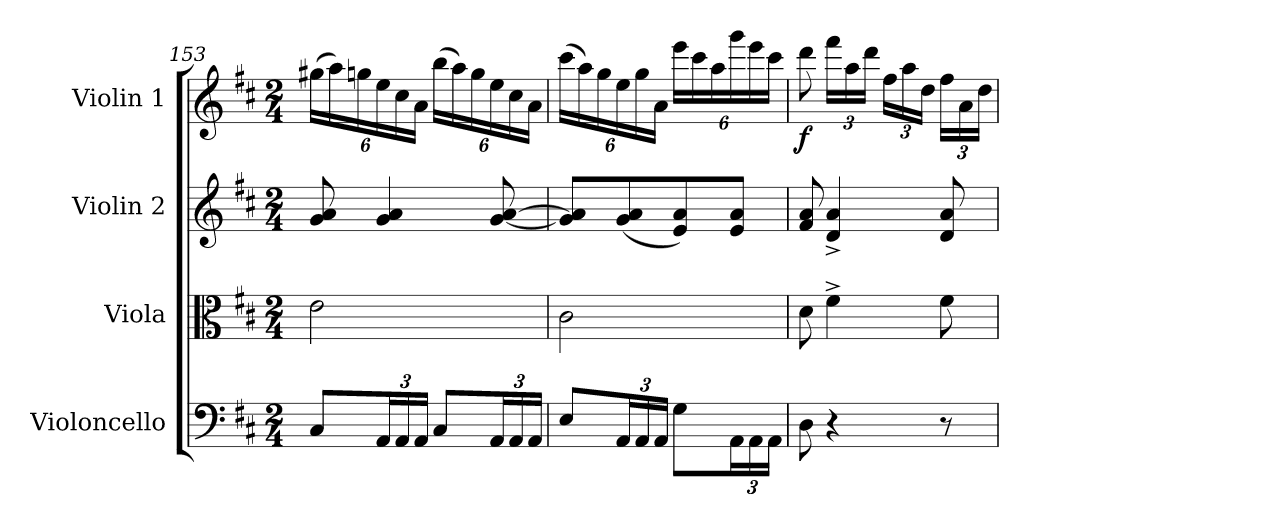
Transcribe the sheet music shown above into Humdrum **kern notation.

**kern	**kern	**kern	**kern	**dynam
*part4	*part3	*part2	*part1	*part1
*staff4	*staff3	*staff2	*staff1	*staff1
*I"Violoncello	*I"Viola	*I"Violin 2	*I"Violin 1	*
*I'Vc	*I'Vla	*I'Vln	*I'Vln	*
*clefF4	*clefC3	*clefG2	*clefG2	*
*k[f#c#]	*k[f#c#]	*k[f#c#]	*k[f#c#]	*
*M2/4	*M2/4	*M2/4	*M2/4	*
*	*	*	*Xbrackettup	*
=153	=153	=153	=153	=153
8C#/L	2e\	8g/ 8a/	(24gg#X\LL	.
.	.	.	24aa\)	.
.	.	.	24ggn\	.
*Xbrackettup	*	*	*	*
24AA/L	.	4g/ 4a/	24ee\	.
24AA/	.	.	24cc#\	.
24AA/JJ	.	.	24a\JJ	.
8C#/L	.	.	(24bb\LL	.
.	.	.	24aa\)	.
.	.	.	24gg\	.
24AA/L	.	[8g/ [8a/	24ee\	.
24AA/	.	.	24cc#\	.
24AA/JJ	.	.	24a\JJ	.
=154	=154	=154	=154	=154
8E/L	2c#\	8g/] 8a/]L	(24ccc#\LL	.
.	.	.	24aa\)	.
.	.	.	24gg\	.
24AA/L	.	(8g/ 8a/	24ee\	.
24AA/	.	.	24gg\	.
24AA/JJ	.	.	24a\JJ	.
8G\L	.	8e/ 8a/)	24eee\LL	.
.	.	.	24ccc#\	.
.	.	.	24aa\	.
24AA\L	.	8e/ 8a/J	24ggg\	.
24AA\	.	.	24eee\	.
24AA\JJ	.	.	24ccc#\JJ	.
!!LO:PB:g=z
=155	=155	=155	=155	=155
!	!	!	!	!LO:DY:b
8D\	8d\	8f#/ 8a/	8ddd\	f
4r	4f#^\	4d/^ 4a/^	24fff#\LL	.
.	.	.	24aa\	.
.	.	.	24ddd\JJ	.
.	.	.	24ff#\LL	.
.	.	.	24aa\	.
.	.	.	24dd\JJ	.
8r	8f#\	8d/ 8a/	24ff#\LL	.
.	.	.	24a\	.
.	.	.	24dd\JJ	.
=	=	=	=	=
*-	*-	*-	*-	*-
